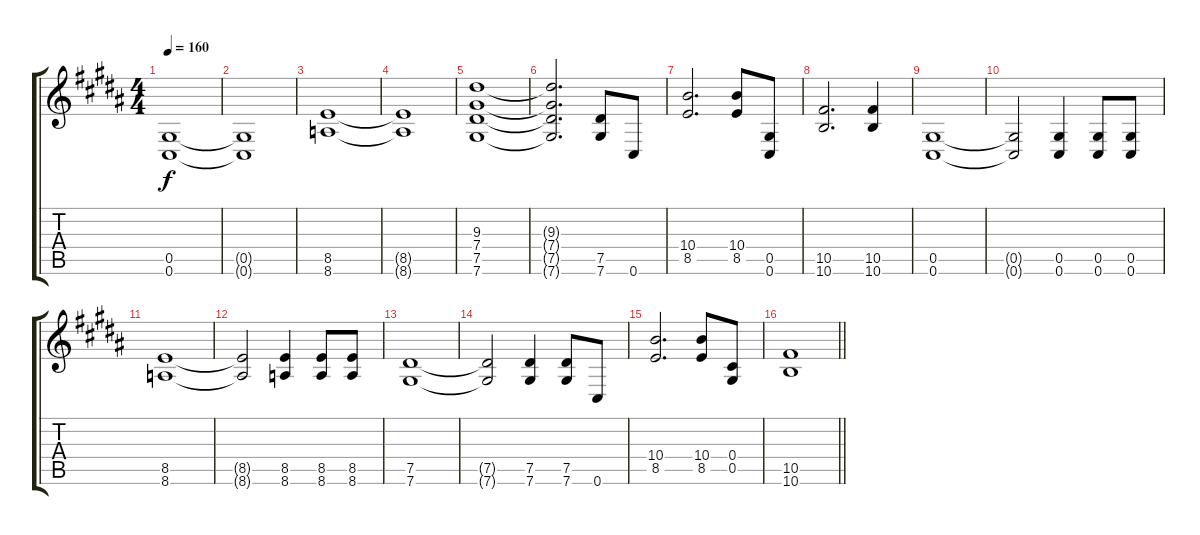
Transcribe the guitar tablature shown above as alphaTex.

\track "" {instrument overdrivenguitar}
\staff {score tabs}
\tuning (Eb4 Bb3 Gb3 Db3 Ab2 Db2) {hide}
\ts (4 4)
\tempo 160
\clef g2
\ks b
(0.5 0.6).1{dy f} |
(0.5{t} 0.6{t}).1 |
(8.5 8.6).1 |
(8.5{t} 8.6{t}).1 |
(9.3 7.4 7.5 7.6).1 |
(9.3{t} 7.4{t} 7.5{t} 7.6{t}).2{d} (7.5 7.6).8 0.6.8 |
(10.4 8.5).2{d} (10.4 8.5).8 (0.5 0.6).8 |
(10.5 10.6).2{d} (10.5 10.6).4 |
(0.5 0.6).1 |
(0.5{t} 0.6{t}).2 (0.5 0.6).4 (0.5 0.6).8 (0.5 0.6).8 |
(8.5 8.6).1 |
(8.5{t} 8.6{t}).2 (8.5 8.6).4 (8.5 8.6).8 (8.5 8.6).8 |
(7.5 7.6).1 |
(7.5{t} 7.6{t}).2 (7.5 7.6).4 (7.5 7.6).8 0.6.8 |
(10.4 8.5).2{d} (10.4 8.5).8 (0.4 0.5).8 |
\barLineRight lightlight
(10.5 10.6).1
